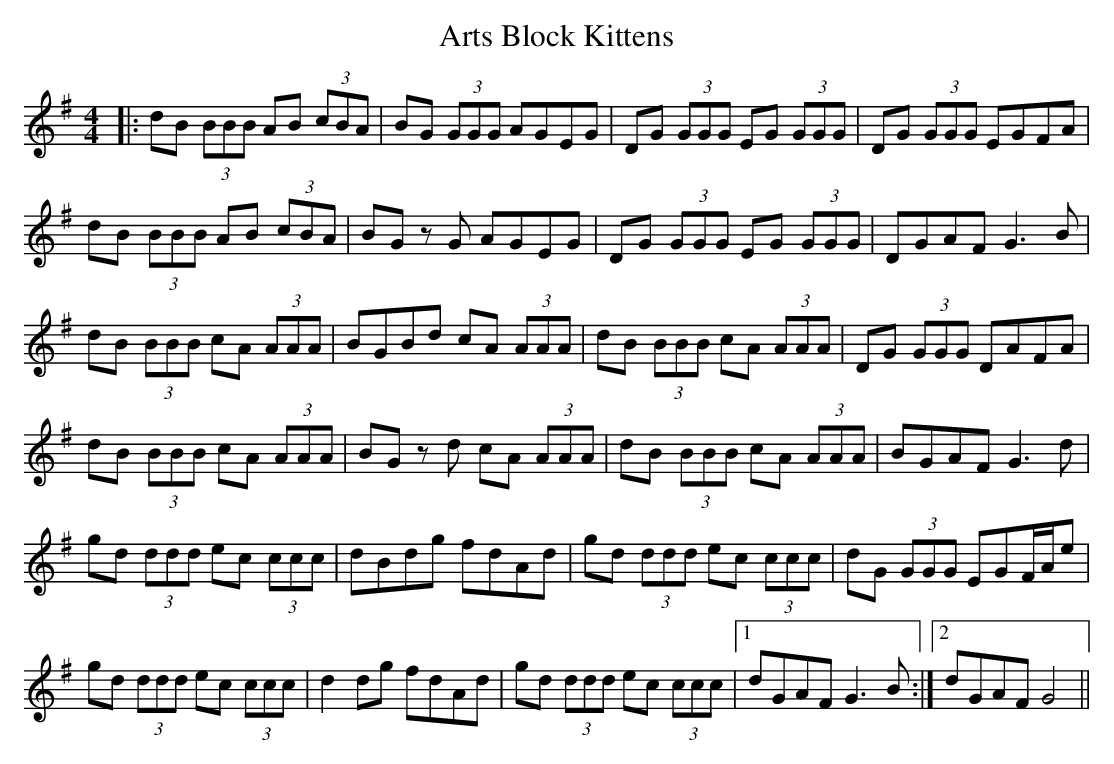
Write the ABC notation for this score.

X:1
T: Arts Block Kittens
M: 4/4
L: 1/8
K: Gmaj
|:dB (3BBB AB (3cBA | BG (3GGG AGEG | DG (3GGG EG (3GGG | DG (3GGG EGFA |
dB (3BBB AB (3cBA | BG z G AGEG | DG (3GGG EG (3GGG | DGAF G3 B |
dB (3BBB cA (3AAA | BGBd cA (3AAA | dB (3BBB cA (3AAA | DG (3GGG DAFA |
dB (3BBB cA (3AAA | BG z d cA (3AAA | dB (3BBB cA (3AAA | BGAF G3 d |
gd (3ddd ec (3ccc | dBdg fdAd | gd (3ddd ec (3ccc | dG (3GGG EGF/A/e |
gd (3ddd ec (3ccc | d2 dg fdAd | gd (3ddd ec (3ccc |1 dGAF G3 B :|2 dGAF G4 ||
